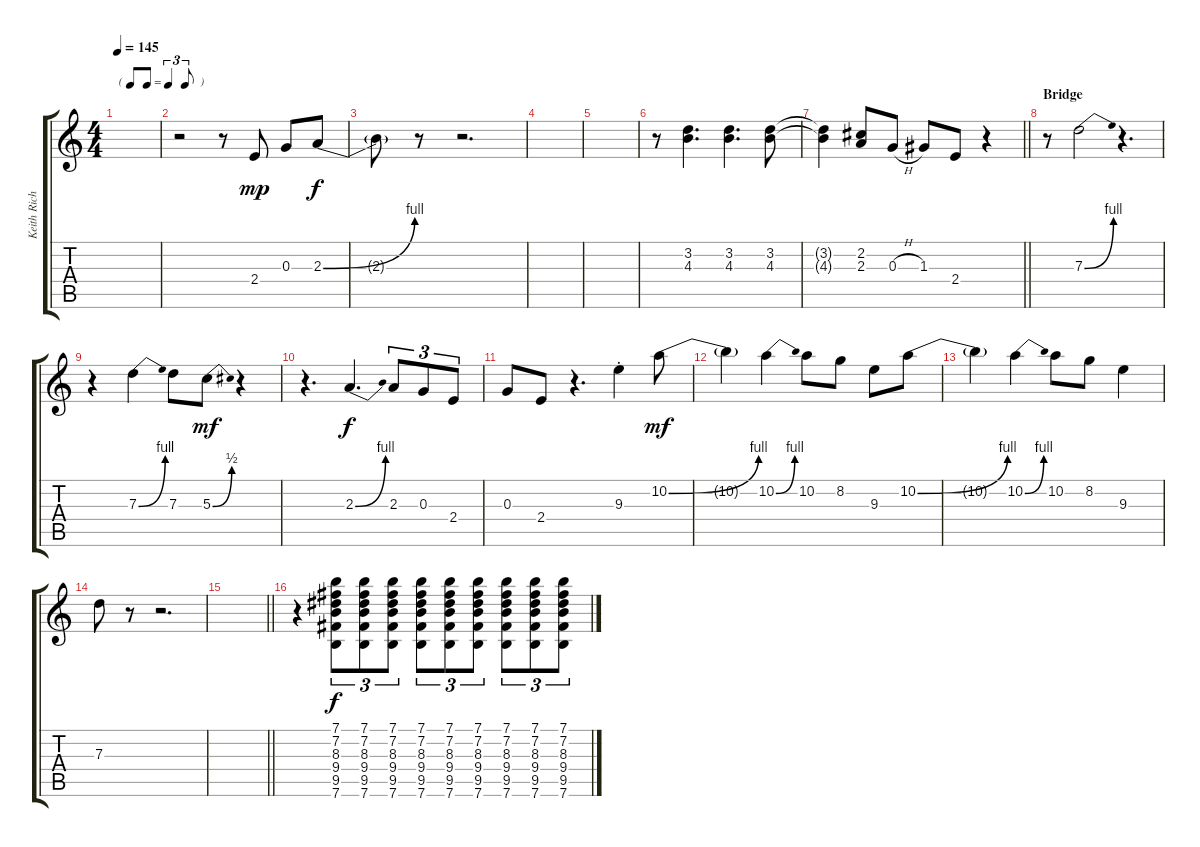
\track ("Keith Richards" "Keith Rich") {instrument overdrivenguitar}
\staff {score tabs}
\tuning (E4 B3 G3 D3 A2 E2) {hide}
\ts (4 4)
\tf triplet8th
\tempo 145
\clef g2
\ks c
|
r.2 r.8 2.4.8{dy mp} 0.3.8 2.3{be (bend 0 0 60 4)}.8{dy f} |
2.3{t}.8 r.8 r.2{d} |
|
|
r.8 (3.2 4.3).4{d} (3.2 4.3).4{d} (3.2 4.3).8 |
\barLineRight lightlight
(3.2{t} 4.3{t}).4 (2.2 2.3).8 0.3{h}.8 1.3.8 2.4.8 r.4 |
\section ("" "Bridge")
r.8 7.3{be (bend 0 0 60 4)}.2 r.4{d} |
r.4 7.3{be (bend 0 0 60 4)}.4 7.3.8 5.3{be (bend 0 0 60 2)}.8{dy mf} r.4 |
r.4{d} 2.3{be (bend 0 0 60 4)}.4{d dy f} 2.3.8{tu (3 2)} 0.3.8{tu (3 2)} 2.4.8{tu (3 2)} |
0.3.8 2.4.8 r.4{d} 9.3{st}.4 10.2{be (bend 0 0 60 4)}.8{dy mf} |
10.2{t}.4 10.2{be (bend 0 0 60 4)}.4 10.2.8 8.2.8 9.3.8 10.2{be (bend 0 0 60 4)}.8 |
10.2{t}.4 10.2{be (bend 0 0 60 4)}.4 10.2.8 8.2.8 9.3.4 |
7.3.8 r.8 r.2{d} |
\barLineRight lightlight
|
r.4 (7.1 7.2 8.3 9.4 9.5 7.6).8{tu (3 2) dy f} (7.1 7.2 8.3 9.4 9.5 7.6).8{tu (3 2)} (7.1 7.2 8.3 9.4 9.5 7.6).8{tu (3 2)} (7.1 7.2 8.3 9.4 9.5 7.6).8{tu (3 2)} (7.1 7.2 8.3 9.4 9.5 7.6).8{tu (3 2)} (7.1 7.2 8.3 9.4 9.5 7.6).8{tu (3 2)} (7.1 7.2 8.3 9.4 9.5 7.6).8{tu (3 2)} (7.1 7.2 8.3 9.4 9.5 7.6).8{tu (3 2)} (7.1 7.2 8.3 9.4 9.5 7.6).8{tu (3 2)}
